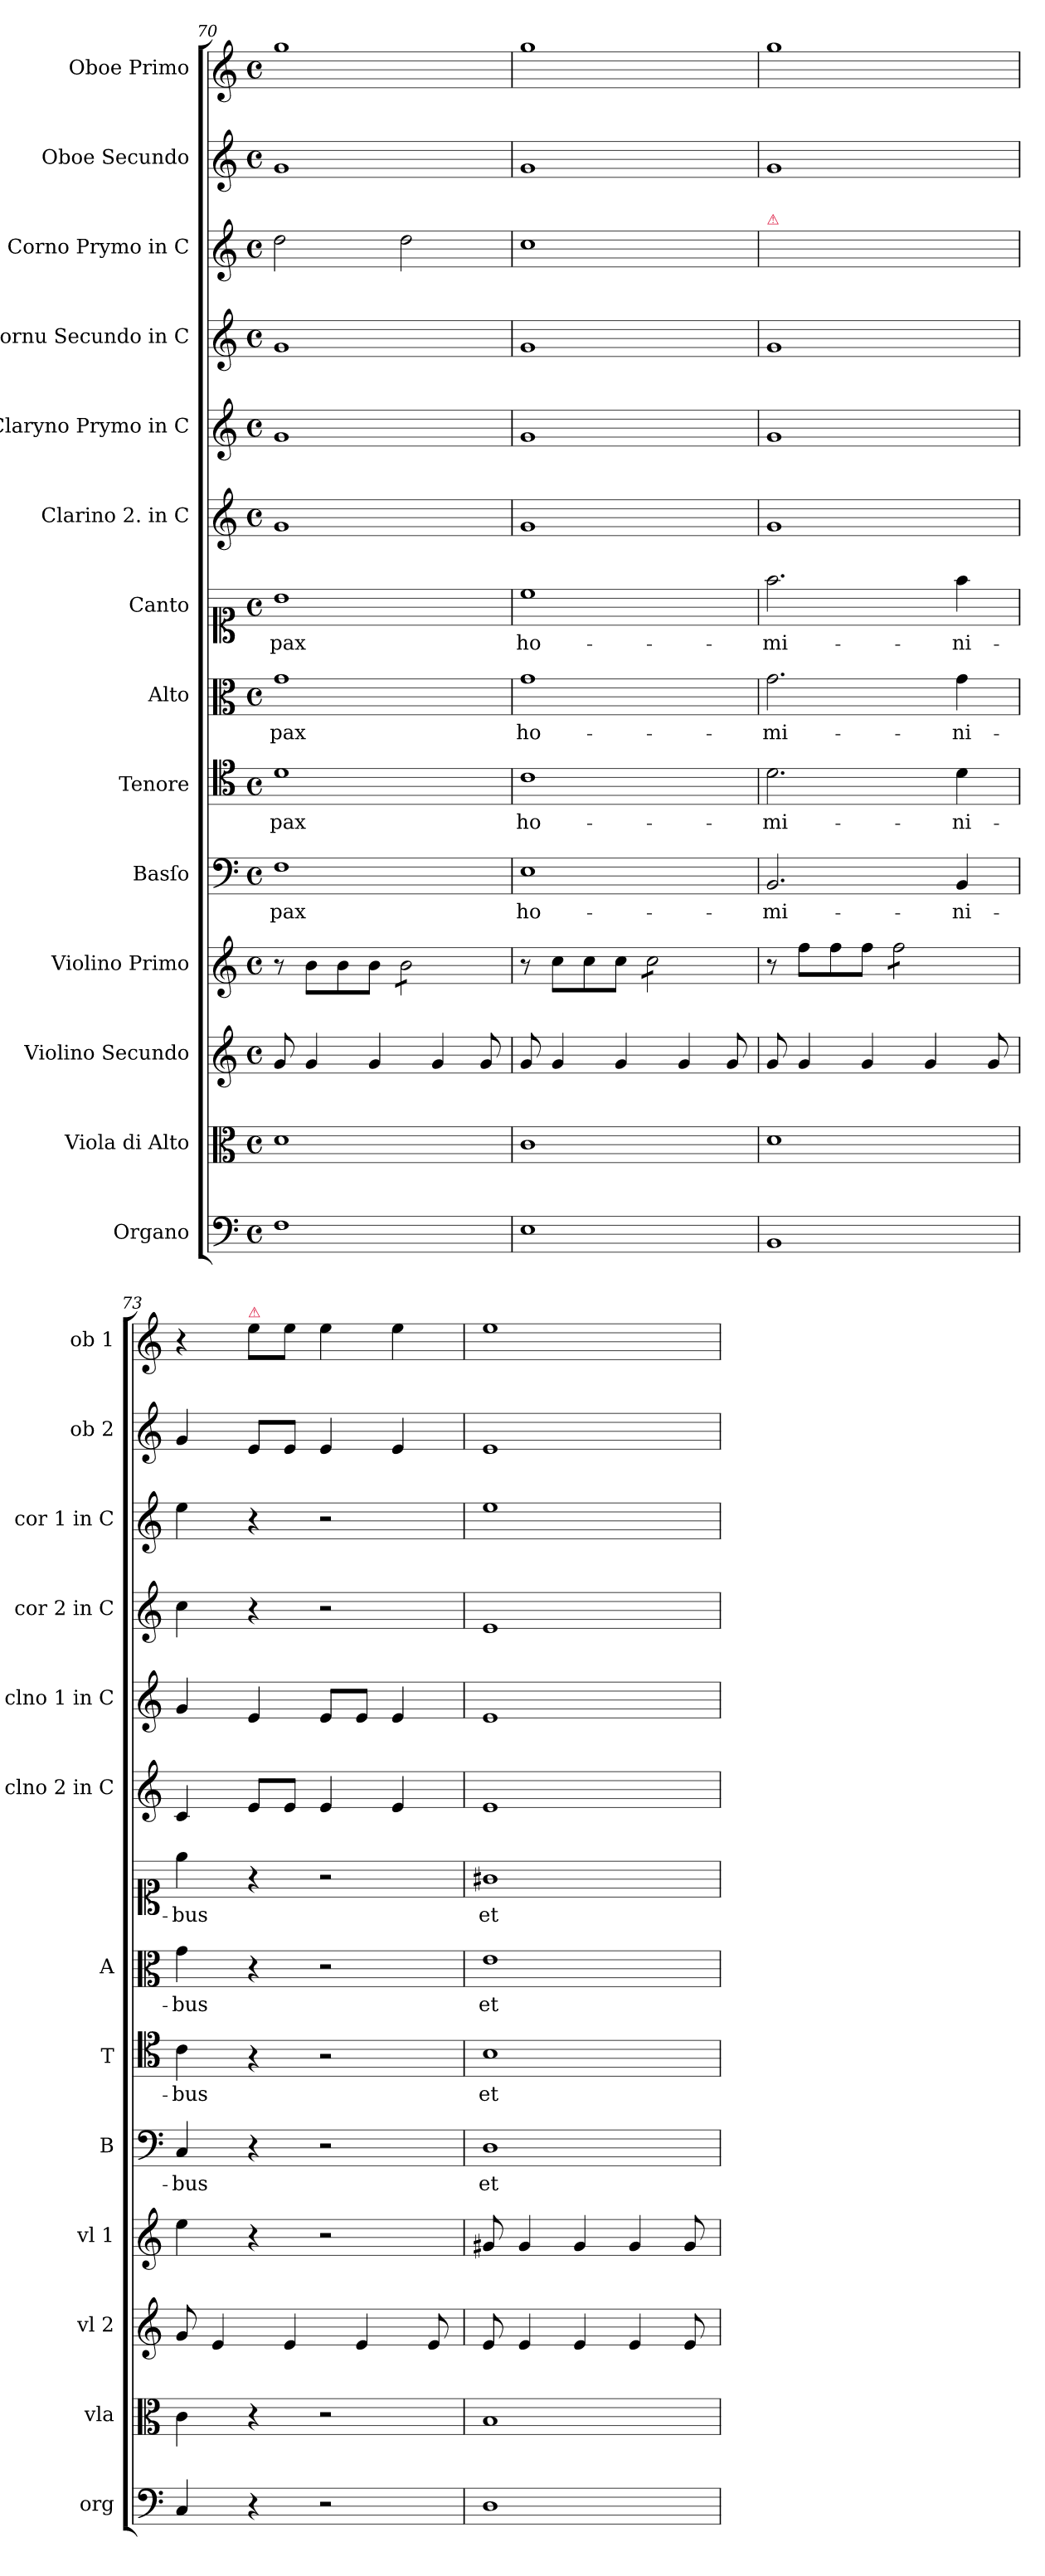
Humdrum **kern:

**kern	**kern	**kern	**kern	**kern	**text	**kern	**text	**kern	**text	**kern	**text	**kern	**kern	**kern	**kern	**kern	**kern
*part14	*part13	*part12	*part11	*part10	*part10	*part9	*part9	*part8	*part8	*part7	*part7	*part6	*part5	*part4	*part3	*part2	*part1
*staff14	*staff13	*staff12	*staff11	*staff10	*staff10	*staff9	*staff9	*staff8	*staff8	*staff7	*staff7	*staff6	*staff5	*staff4	*staff3	*staff2	*staff1
*I"Organo	*I"Viola di Alto	*I"Violino Secundo	*I"Violino Primo	*I"Basſo	*	*I"Tenore	*	*I"Alto	*	*I"Canto	*	*I"Clarino 2. in C	*I"Claryno Prymo in C	*I"Cornu Secundo in C	*I"Corno Prymo in C	*I"Oboe Secundo	*I"Oboe Primo
*I'org	*I'vla	*I'vl 2	*I'vl 1	*I'B	*	*I'T	*	*I'A	*	*	*	*I'clno 2 in C	*I'clno 1 in C	*I'cor 2 in C	*I'cor 1 in C	*I'ob 2	*I'ob 1
*clefF4	*clefC3	*clefG2	*clefG2	*clefF4	*	*clefC4	*	*clefC3	*	*clefC1	*	*clefG2	*clefG2	*clefG2	*clefG2	*clefG2	*clefG2
*k[]	*k[]	*k[]	*k[]	*k[]	*	*k[]	*	*k[]	*	*k[]	*	*k[]	*k[]	*k[]	*k[]	*k[]	*k[]
*C:	*C:	*C:	*C:	*C:	*	*C:	*	*C:	*	*C:	*	*C:	*C:	*C:	*C:	*C:	*C:
*M4/4	*M4/4	*M4/4	*M4/4	*M4/4	*	*M4/4	*	*M4/4	*	*M4/4	*	*M4/4	*M4/4	*M4/4	*M4/4	*M4/4	*M4/4
*met(c)	*met(c)	*met(c)	*met(c)	*met(c)	*	*met(c)	*	*met(c)	*	*met(c)	*	*met(c)	*met(c)	*met(c)	*met(c)	*met(c)	*met(c)
=70	=70	=70	=70	=70	=70	=70	=70	=70	=70	=70	=70	=70	=70	=70	=70	=70	=70
1F	1d	8g/	8r	1F	pax	1d	pax	1g	pax	1b	pax	1g	1g	1g	2dd\	1g	1gg
.	.	4g/	8b\L	.	.	.	.	.	.	.	.	.	.	.	.	.	.
.	.	.	8b\	.	.	.	.	.	.	.	.	.	.	.	.	.	.
.	.	4g/	8b\J	.	.	.	.	.	.	.	.	.	.	.	.	.	.
*	*	*	*tremolo	*	*	*	*	*	*	*	*	*	*	*	*	*	*
.	.	.	8b\L	.	.	.	.	.	.	.	.	.	.	.	2dd\	.	.
.	.	4g/	8b\	.	.	.	.	.	.	.	.	.	.	.	.	.	.
.	.	.	8b\	.	.	.	.	.	.	.	.	.	.	.	.	.	.
.	.	8g/	8b\J	.	.	.	.	.	.	.	.	.	.	.	.	.	.
*	*	*	*Xtremolo	*	*	*	*	*	*	*	*	*	*	*	*	*	*
=71	=71	=71	=71	=71	=71	=71	=71	=71	=71	=71	=71	=71	=71	=71	=71	=71	=71
1E	1c	8g/	8r	1E	ho-	1c	ho-	1g	ho-	1cc	ho-	1g	1g	1g	1cc	1g	1gg
.	.	4g/	8cc\L	.	.	.	.	.	.	.	.	.	.	.	.	.	.
.	.	.	8cc\	.	.	.	.	.	.	.	.	.	.	.	.	.	.
.	.	4g/	8cc\J	.	.	.	.	.	.	.	.	.	.	.	.	.	.
*	*	*	*tremolo	*	*	*	*	*	*	*	*	*	*	*	*	*	*
.	.	.	8cc\L	.	.	.	.	.	.	.	.	.	.	.	.	.	.
.	.	4g/	8cc\	.	.	.	.	.	.	.	.	.	.	.	.	.	.
.	.	.	8cc\	.	.	.	.	.	.	.	.	.	.	.	.	.	.
.	.	8g/	8cc\J	.	.	.	.	.	.	.	.	.	.	.	.	.	.
*	*	*	*Xtremolo	*	*	*	*	*	*	*	*	*	*	*	*	*	*
=72	=72	=72	=72	=72	=72	=72	=72	=72	=72	=72	=72	=72	=72	=72	=72	=72	=72
!	!	!	!	!	!	!	!	!	!	!	!	!	!	!	!LO:TX:a:color=crimson:t=⚠	!	!
1BB	1d	8g/	8r	2.BB/	-mi-	2.d\	-mi-	2.g\	-mi-	2.ff\	-mi-	1g	1g	1g	1ryy	1g	1gg
.	.	4g/	8ff\L	.	.	.	.	.	.	.	.	.	.	.	.	.	.
.	.	.	8ff\	.	.	.	.	.	.	.	.	.	.	.	.	.	.
.	.	4g/	8ff\J	.	.	.	.	.	.	.	.	.	.	.	.	.	.
*	*	*	*tremolo	*	*	*	*	*	*	*	*	*	*	*	*	*	*
.	.	.	8ff\L	.	.	.	.	.	.	.	.	.	.	.	.	.	.
.	.	4g/	8ff\	.	.	.	.	.	.	.	.	.	.	.	.	.	.
.	.	.	8ff\	4BB/	-ni-	4d\	-ni-	4g\	-ni-	4ff\	-ni-	.	.	.	.	.	.
.	.	8g/	8ff\J	.	.	.	.	.	.	.	.	.	.	.	.	.	.
*	*	*	*Xtremolo	*	*	*	*	*	*	*	*	*	*	*	*	*	*
=73	=73	=73	=73	=73	=73	=73	=73	=73	=73	=73	=73	=73	=73	=73	=73	=73	=73
4C/	4c\	8g/	4ee\	4C/	-bus	4c\	-bus	4g\	-bus	4ee\	-bus	4c/	4g/	4cc\	4ee\	4g/	4r
.	.	4e/	.	.	.	.	.	.	.	.	.	.	.	.	.	.	.
!	!	!	!	!	!	!	!	!	!	!	!	!	!	!	!	!	!LO:TX:a:color=crimson:t=⚠
4r	4r	.	4r	4r	.	4r	.	4r	.	4r	.	8e/L	4e/	4r	4r	8e/L	8ee\L
.	.	4e/	.	.	.	.	.	.	.	.	.	8e/J	.	.	.	8e/J	8ee\J
2r	2r	.	2r	2r	.	2r	.	2r	.	2r	.	4e/	8e/L	2r	2r	4e/	4ee\
.	.	4e/	.	.	.	.	.	.	.	.	.	.	8e/J	.	.	.	.
.	.	.	.	.	.	.	.	.	.	.	.	4e/	4e/	.	.	4e/	4ee\
.	.	8e/	.	.	.	.	.	.	.	.	.	.	.	.	.	.	.
=74	=74	=74	=74	=74	=74	=74	=74	=74	=74	=74	=74	=74	=74	=74	=74	=74	=74
1D	1B	8e/	8g#X/	1D	et	1B	et	1e	et	1g#X	et	1e	1e	1e	1ee	1e	1ee
.	.	4e/	4g#/	.	.	.	.	.	.	.	.	.	.	.	.	.	.
.	.	4e/	4g#/	.	.	.	.	.	.	.	.	.	.	.	.	.	.
.	.	4e/	4g#/	.	.	.	.	.	.	.	.	.	.	.	.	.	.
.	.	8e/	8g#/	.	.	.	.	.	.	.	.	.	.	.	.	.	.
=	=	=	=	=	=	=	=	=	=	=	=	=	=	=	=	=	=
*-	*-	*-	*-	*-	*-	*-	*-	*-	*-	*-	*-	*-	*-	*-	*-	*-	*-
